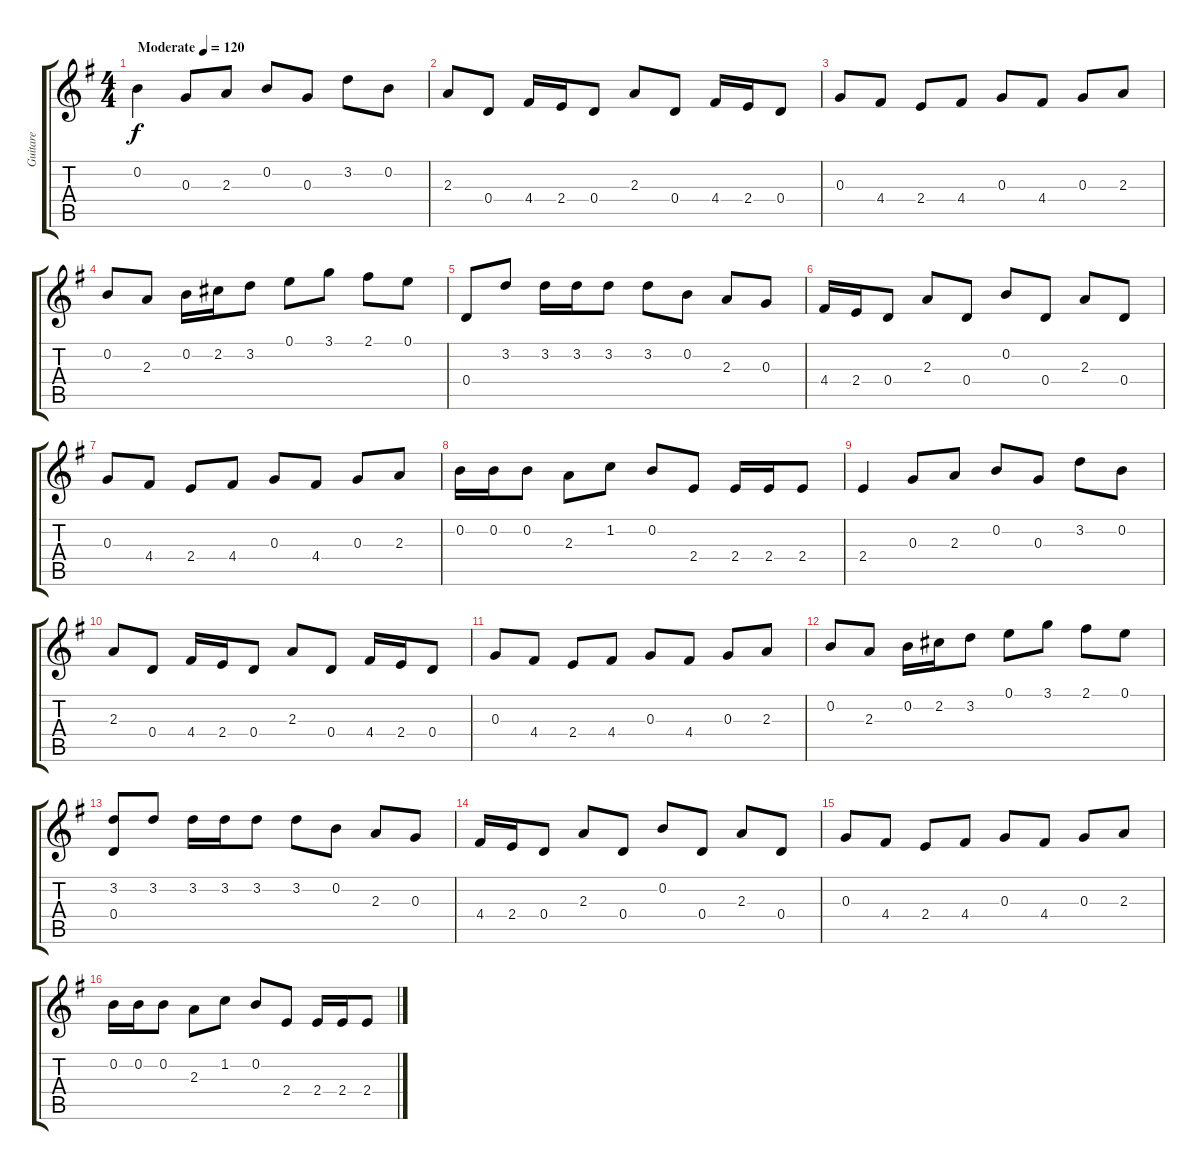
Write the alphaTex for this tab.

\track ("Guitare" "Guitare") {instrument acousticguitarsteel}
\staff {score tabs}
\tuning (E4 B3 G3 D3 A2 E2) {hide}
\ts (4 4)
\tempo (120 "Moderate")
\clef g2
\ks eminor
0.2.4{dy f instrument acousticguitarsteel} 0.3.8 2.3.8 0.2.8 0.3.8 3.2.8 0.2.8 |
2.3.8 0.4.8 4.4.16 2.4.16 0.4.8 2.3.8 0.4.8 4.4.16 2.4.16 0.4.8 |
0.3.8 4.4.8 2.4.8 4.4.8 0.3.8 4.4.8 0.3.8 2.3.8 |
0.2.8 2.3.8 0.2.16 2.2.16 3.2.8 0.1.8 3.1.8 2.1.8 0.1.8 |
0.4.8 3.2.8 3.2.16 3.2.16 3.2.8 3.2.8 0.2.8 2.3.8 0.3.8 |
4.4.16 2.4.16 0.4.8 2.3.8 0.4.8 0.2.8 0.4.8 2.3.8 0.4.8 |
0.3.8 4.4.8 2.4.8 4.4.8 0.3.8 4.4.8 0.3.8 2.3.8 |
0.2.16 0.2.16 0.2.8 2.3.8 1.2.8 0.2.8 2.4.8 2.4.16 2.4.16 2.4.8 |
2.4.4 0.3.8 2.3.8 0.2.8 0.3.8 3.2.8 0.2.8 |
2.3.8 0.4.8 4.4.16 2.4.16 0.4.8 2.3.8 0.4.8 4.4.16 2.4.16 0.4.8 |
0.3.8 4.4.8 2.4.8 4.4.8 0.3.8 4.4.8 0.3.8 2.3.8 |
0.2.8 2.3.8 0.2.16 2.2.16 3.2.8 0.1.8 3.1.8 2.1.8 0.1.8 |
(3.2 0.4).8 3.2.8 3.2.16 3.2.16 3.2.8 3.2.8 0.2.8 2.3.8 0.3.8 |
4.4.16 2.4.16 0.4.8 2.3.8 0.4.8 0.2.8 0.4.8 2.3.8 0.4.8 |
0.3.8 4.4.8 2.4.8 4.4.8 0.3.8 4.4.8 0.3.8 2.3.8 |
0.2.16 0.2.16 0.2.8 2.3.8 1.2.8 0.2.8 2.4.8 2.4.16 2.4.16 2.4.8
